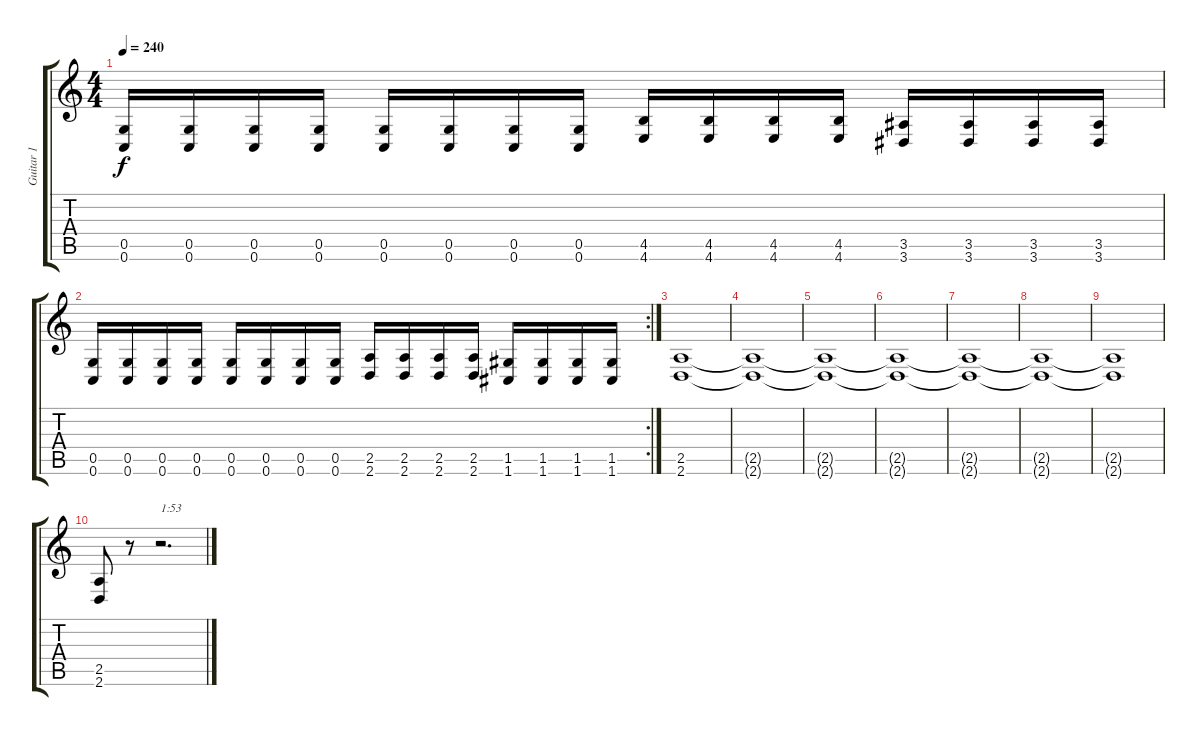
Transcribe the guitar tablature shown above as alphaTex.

\track ("Guitar 1" "Guitar 1") {instrument overdrivenguitar}
\staff {score tabs}
\tuning (D4 A3 F3 C3 G2 C2) {hide}
\ts (4 4)
\tempo 240
\clef g2
\ks c
(0.5 0.6).16{dy f} (0.5 0.6).16 (0.5 0.6).16 (0.5 0.6).16 (0.5 0.6).16 (0.5 0.6).16 (0.5 0.6).16 (0.5 0.6).16 (4.5 4.6).16 (4.5 4.6).16 (4.5 4.6).16 (4.5 4.6).16 (3.5 3.6).16 (3.5 3.6).16 (3.5 3.6).16 (3.5 3.6).16 |
\rc 2
(0.5 0.6).16 (0.5 0.6).16 (0.5 0.6).16 (0.5 0.6).16 (0.5 0.6).16 (0.5 0.6).16 (0.5 0.6).16 (0.5 0.6).16 (2.5 2.6).16 (2.5 2.6).16 (2.5 2.6).16 (2.5 2.6).16 (1.5 1.6).16 (1.5 1.6).16 (1.5 1.6).16 (1.5 1.6).16 |
(2.5 2.6).1 |
(2.5{t} 2.6{t}).1 |
(2.5{t} 2.6{t}).1 |
(2.5{t} 2.6{t}).1 |
(2.5{t} 2.6{t}).1 |
(2.5{t} 2.6{t}).1 |
(2.5{t} 2.6{t}).1 |
(2.5 2.6).8 r.8 r.2{d txt "1:53"}
